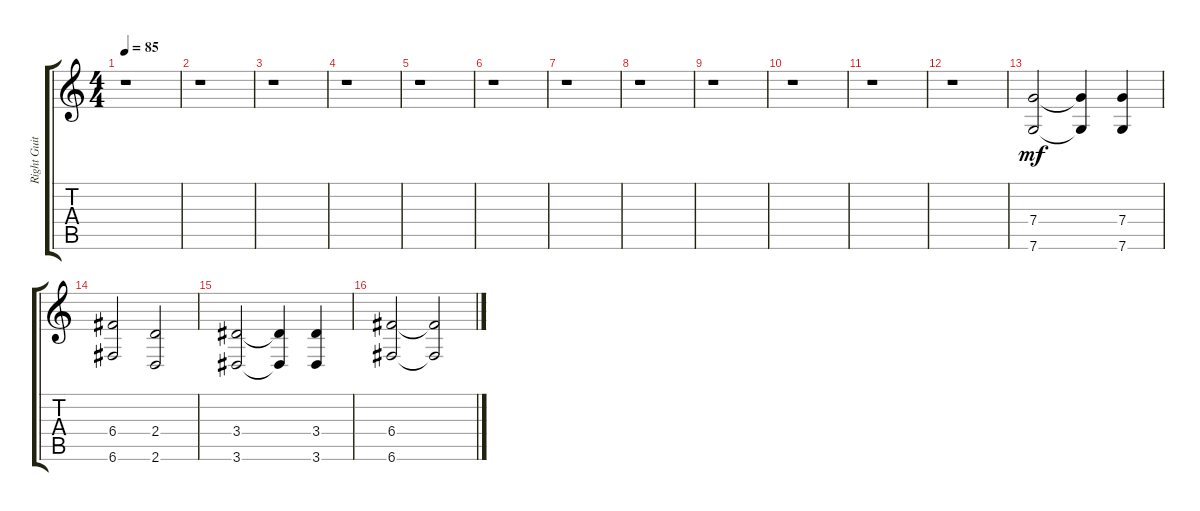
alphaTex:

\track ("Right Guitar" "Right Guit") {instrument distortionguitar}
\staff {score tabs}
\tuning (D4 A3 F3 C3 G2 C2) {hide}
\ts (4 4)
\tempo 85
\clef g2
\ks c
r.1{dy mf} |
r.1 |
r.1 |
r.1 |
r.1 |
r.1 |
r.1 |
r.1 |
r.1 |
r.1 |
r.1 |
r.1 |
(7.4 7.6).2 (7.4{t} 7.6{t}).4 (7.4 7.6).4 |
(6.4 6.6).2 (2.4 2.6).2 |
(3.4 3.6).2 (3.4{t} 3.6{t}).4 (3.4 3.6).4 |
(6.4 6.6).2 (6.4{t} 6.6{t}).2
